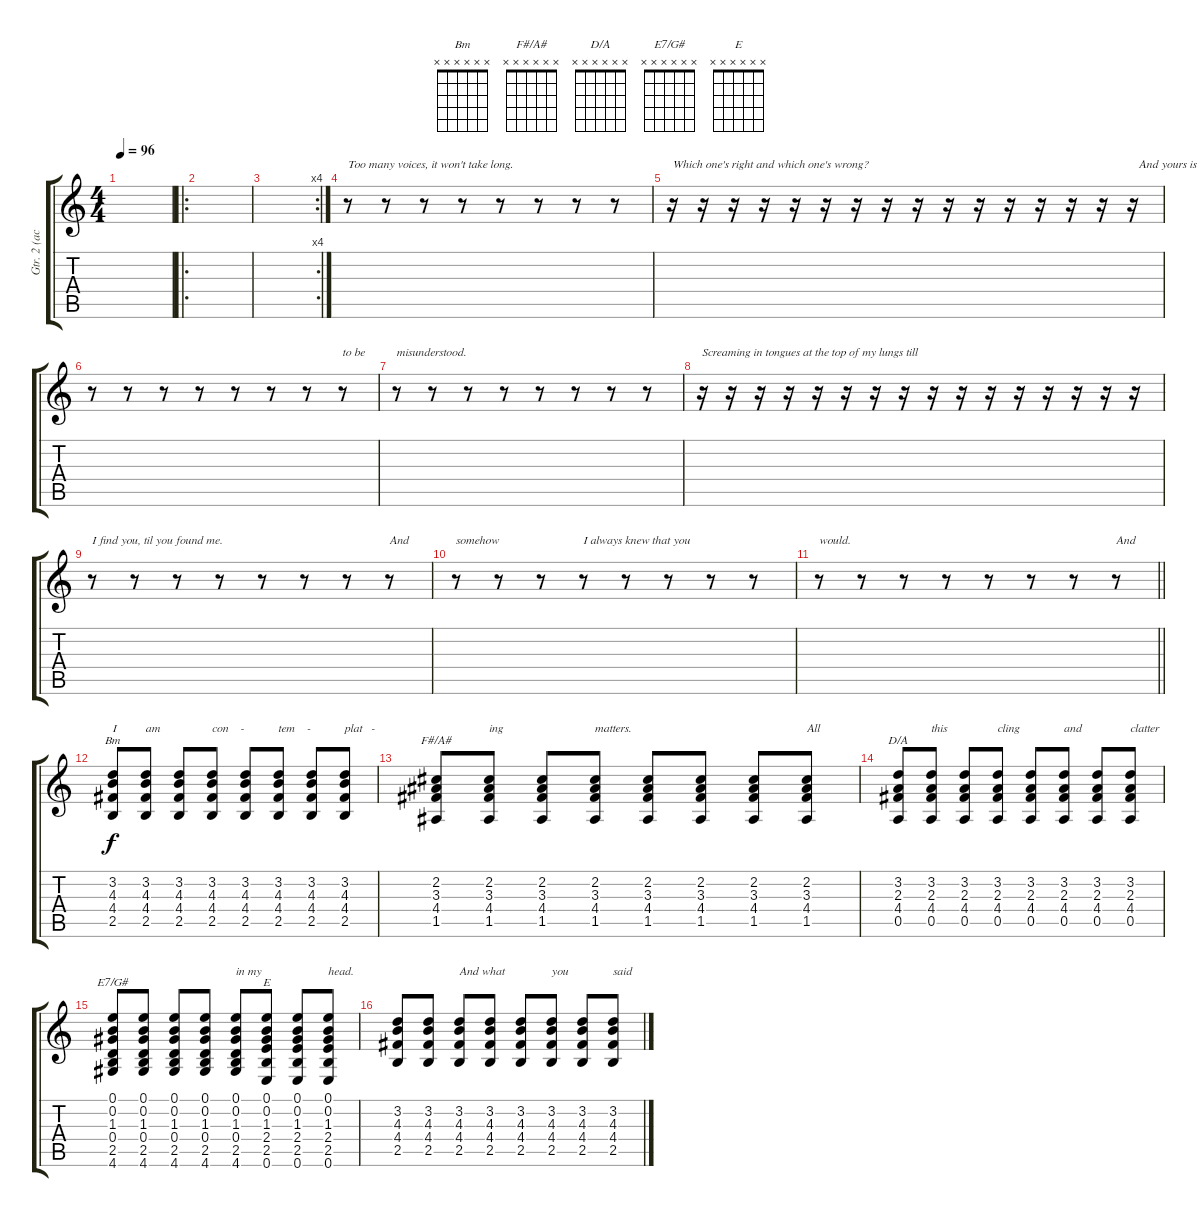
\track ("Gtr. 2 (acous.)" "Gtr. 2 (ac") {instrument acousticguitarnylon}
\staff {score tabs}
\tuning (E4 B3 G3 D3 A2 E2) {hide}
\chord ("Bm" x x x x x x)
\chord ("F#/A#" x x x x x x)
\chord ("D/A" x x x x x x)
\chord ("E7/G#" x x x x x x)
\chord ("E" x x x x x x)
\ts (4 4)
\tempo 96
\clef g2
\ks c
|
\ro
|
\rc 4
|
r.8{txt "Too many voices, it won't take long."} r.8 r.8 r.8 r.8 r.8 r.8 r.8 |
r.16{txt "Which one's right and which one's wrong?"} r.16 r.16 r.16 r.16 r.16 r.16 r.16 r.16 r.16 r.16 r.16 r.16 r.16 r.16 r.16{txt "  And yours is most likely"} |
r.8 r.8 r.8 r.8 r.8 r.8 r.8 r.8{txt "to be"} |
r.8{txt "misunderstood."} r.8 r.8 r.8 r.8 r.8 r.8 r.8 |
r.16{txt "Screaming in tongues at the top of my lungs till"} r.16 r.16 r.16 r.16 r.16 r.16 r.16 r.16 r.16 r.16 r.16 r.16 r.16 r.16 r.16 |
r.8{txt "I find you, til you found me."} r.8 r.8 r.8 r.8 r.8 r.8 r.8{txt "And"} |
r.8{txt "somehow"} r.8 r.8 r.8{txt "I always knew that you"} r.8 r.8 r.8 r.8 |
\barLineRight lightlight
r.8{txt "would."} r.8 r.8 r.8 r.8 r.8 r.8 r.8{txt "And"} |
(3.2 4.3 4.4 2.5).8{ch "Bm" txt "I"} (3.2 4.3 4.4 2.5).8{txt "am"} (3.2 4.3 4.4 2.5).8 (3.2 4.3 4.4 2.5).8{txt "con    -"} (3.2 4.3 4.4 2.5).8 (3.2 4.3 4.4 2.5).8{txt "tem    -"} (3.2 4.3 4.4 2.5).8 (3.2 4.3 4.4 2.5).8{txt "plat   -"} |
(2.2 3.3 4.4 1.5).8{ch "F#/A#"} (2.2 3.3 4.4 1.5).8{txt "ing"} (2.2 3.3 4.4 1.5).8 (2.2 3.3 4.4 1.5).8{txt "matters."} (2.2 3.3 4.4 1.5).8 (2.2 3.3 4.4 1.5).8 (2.2 3.3 4.4 1.5).8 (2.2 3.3 4.4 1.5).8{txt "All"} |
(3.2 2.3 4.4 0.5).8{ch "D/A"} (3.2 2.3 4.4 0.5).8{txt "this"} (3.2 2.3 4.4 0.5).8 (3.2 2.3 4.4 0.5).8{txt "cling"} (3.2 2.3 4.4 0.5).8 (3.2 2.3 4.4 0.5).8{txt "and"} (3.2 2.3 4.4 0.5).8 (3.2 2.3 4.4 0.5).8{txt "clatter"} |
(0.1 0.2 1.3 0.4 2.5 4.6).8{ch "E7/G#"} (0.1 0.2 1.3 0.4 2.5 4.6).8 (0.1 0.2 1.3 0.4 2.5 4.6).8 (0.1 0.2 1.3 0.4 2.5 4.6).8 (0.1 0.2 1.3 0.4 2.5 4.6).8{txt "in my"} (0.1 0.2 1.3 2.4 2.5 0.6).8{ch "E"} (0.1 0.2 1.3 2.4 2.5 0.6).8 (0.1 0.2 1.3 2.4 2.5 0.6).8{txt "head."} |
(3.2 4.3 4.4 2.5).8 (3.2 4.3 4.4 2.5).8 (3.2 4.3 4.4 2.5).8{txt "And what"} (3.2 4.3 4.4 2.5).8 (3.2 4.3 4.4 2.5).8 (3.2 4.3 4.4 2.5).8{txt "you"} (3.2 4.3 4.4 2.5).8 (3.2 4.3 4.4 2.5).8{txt "said"}
